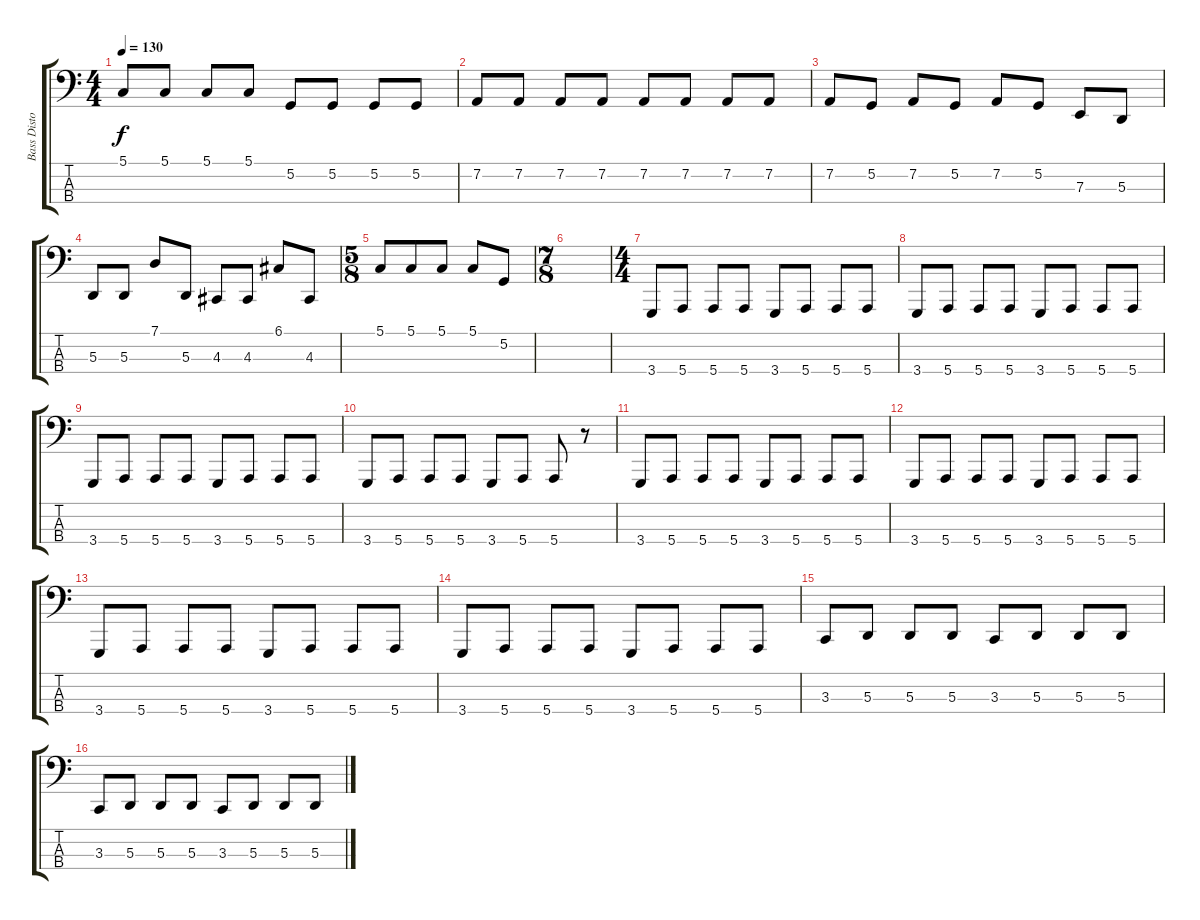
\track ("Bass Distortion" "Bass Disto") {instrument lead8bassandlead}
\staff {score tabs}
\tuning (G2 D2 A1 E1) {hide}
\ts (4 4)
\tempo 130
\clef f4
\ks c
5.1.8{dy f} 5.1.8 5.1.8 5.1.8 5.2.8 5.2.8 5.2.8 5.2.8 |
7.2.8 7.2.8 7.2.8 7.2.8 7.2.8 7.2.8 7.2.8 7.2.8 |
7.2.8 5.2.8 7.2.8 5.2.8 7.2.8 5.2.8 7.3.8 5.3.8 |
5.3.8 5.3.8 7.1.8 5.3.8 4.3.8 4.3.8 6.1.8 4.3.8 |
\ts (5 8)
5.1.8 5.1.8 5.1.8 5.1.8 5.2.8 |
\ts (7 8)
|
\ts (4 4)
3.4.8{volume 16} 5.4.8 5.4.8 5.4.8 3.4.8 5.4.8 5.4.8 5.4.8 |
3.4.8 5.4.8 5.4.8 5.4.8 3.4.8 5.4.8 5.4.8 5.4.8 |
3.4.8 5.4.8 5.4.8 5.4.8 3.4.8 5.4.8 5.4.8 5.4.8 |
3.4.8 5.4.8 5.4.8 5.4.8 3.4.8 5.4.8 5.4.8 r.8 |
3.4.8 5.4.8 5.4.8 5.4.8 3.4.8 5.4.8 5.4.8 5.4.8 |
3.4.8 5.4.8 5.4.8 5.4.8 3.4.8 5.4.8 5.4.8 5.4.8 |
3.4.8 5.4.8 5.4.8 5.4.8 3.4.8 5.4.8 5.4.8 5.4.8 |
3.4.8 5.4.8 5.4.8 5.4.8 3.4.8 5.4.8 5.4.8 5.4.8 |
3.3.8 5.3.8 5.3.8 5.3.8 3.3.8 5.3.8 5.3.8 5.3.8 |
3.3.8 5.3.8 5.3.8 5.3.8 3.3.8 5.3.8 5.3.8 5.3.8
